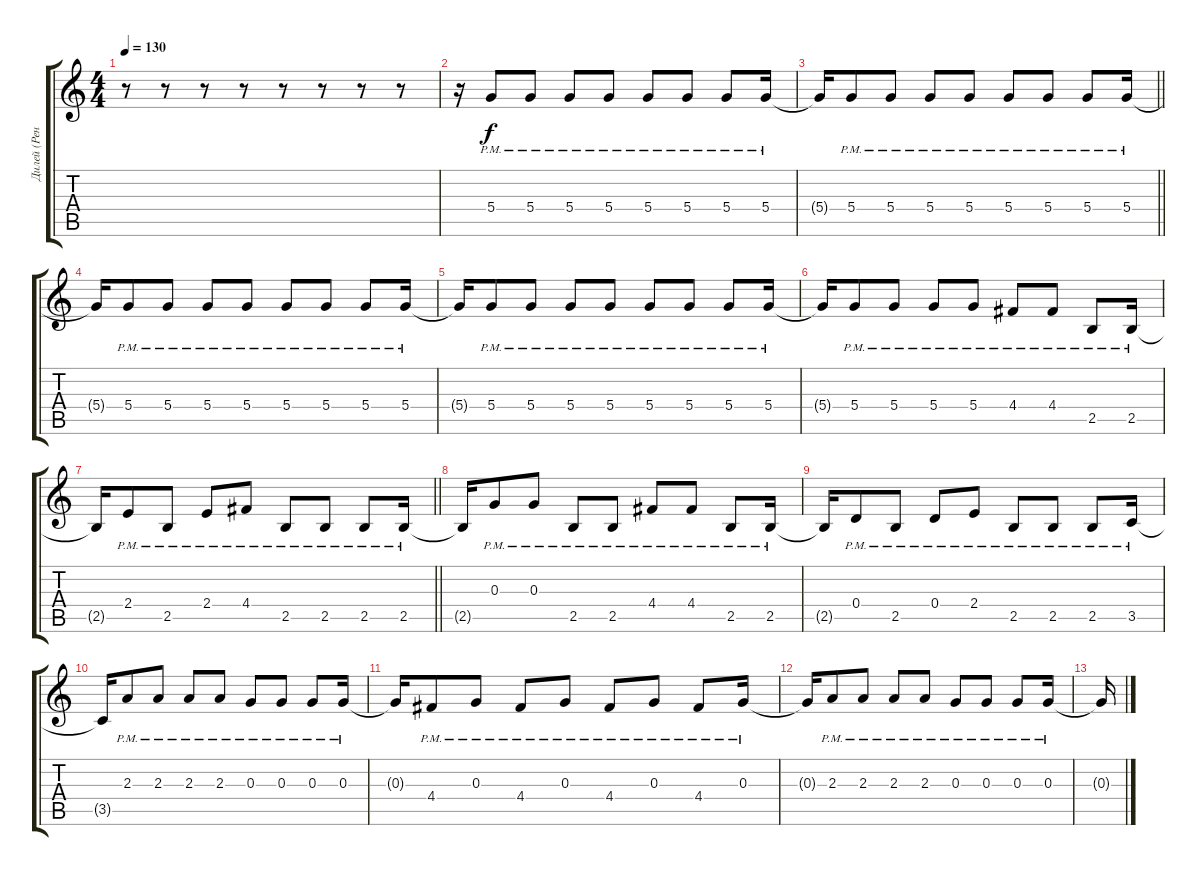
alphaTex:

\track ("Дилей (Ренегат)" "Дилей (Рен") {instrument electricguitarmuted}
\staff {score tabs}
\tuning (E4 B3 G3 D3 A2 E2) {hide}
\ts (4 4)
\tempo 130
\clef g2
\ks c
r.8{dy f instrument electricguitarmuted} r.8 r.8 r.8 r.8 r.8 r.8 r.8 |
r.16 5.4{pm}.8 5.4{pm}.8 5.4{pm}.8 5.4{pm}.8 5.4{pm}.8 5.4{pm}.8 5.4{pm}.8 5.4{pm}.16 |
\barLineRight lightlight
5.4{t}.16 5.4{pm}.8 5.4{pm}.8 5.4{pm}.8 5.4{pm}.8 5.4{pm}.8 5.4{pm}.8 5.4{pm}.8 5.4{pm}.16 |
5.4{t}.16 5.4{pm}.8 5.4{pm}.8 5.4{pm}.8 5.4{pm}.8 5.4{pm}.8 5.4{pm}.8 5.4{pm}.8 5.4{pm}.16 |
5.4{t}.16 5.4{pm}.8 5.4{pm}.8 5.4{pm}.8 5.4{pm}.8 5.4{pm}.8 5.4{pm}.8 5.4{pm}.8 5.4{pm}.16 |
5.4{t}.16 5.4{pm}.8 5.4{pm}.8 5.4{pm}.8 5.4{pm}.8 4.4{pm}.8 4.4{pm}.8 2.5{pm}.8 2.5{pm}.16 |
\barLineRight lightlight
2.5{t}.16 2.4{pm}.8 2.5{pm}.8 2.4{pm}.8 4.4{pm}.8 2.5{pm}.8 2.5{pm}.8 2.5{pm}.8 2.5{pm}.16 |
2.5{t}.16 0.3{pm}.8 0.3{pm}.8 2.5{pm}.8 2.5{pm}.8 4.4{pm}.8 4.4{pm}.8 2.5{pm}.8 2.5{pm}.16 |
2.5{t}.16 0.4{pm}.8 2.5{pm}.8 0.4{pm}.8 2.4{pm}.8 2.5{pm}.8 2.5{pm}.8 2.5{pm}.8 3.5{pm}.16 |
3.5{t}.16 2.3{pm}.8 2.3{pm}.8 2.3{pm}.8 2.3{pm}.8 0.3{pm}.8 0.3{pm}.8 0.3{pm}.8 0.3{pm}.16 |
0.3{t}.16 4.4{pm}.8 0.3{pm}.8 4.4{pm}.8 0.3{pm}.8 4.4{pm}.8 0.3{pm}.8 4.4{pm}.8 0.3{pm}.16 |
0.3{t}.16 2.3{pm}.8 2.3{pm}.8 2.3{pm}.8 2.3{pm}.8 0.3{pm}.8 0.3{pm}.8 0.3{pm}.8 0.3{pm}.16 |
0.3{t}.16
